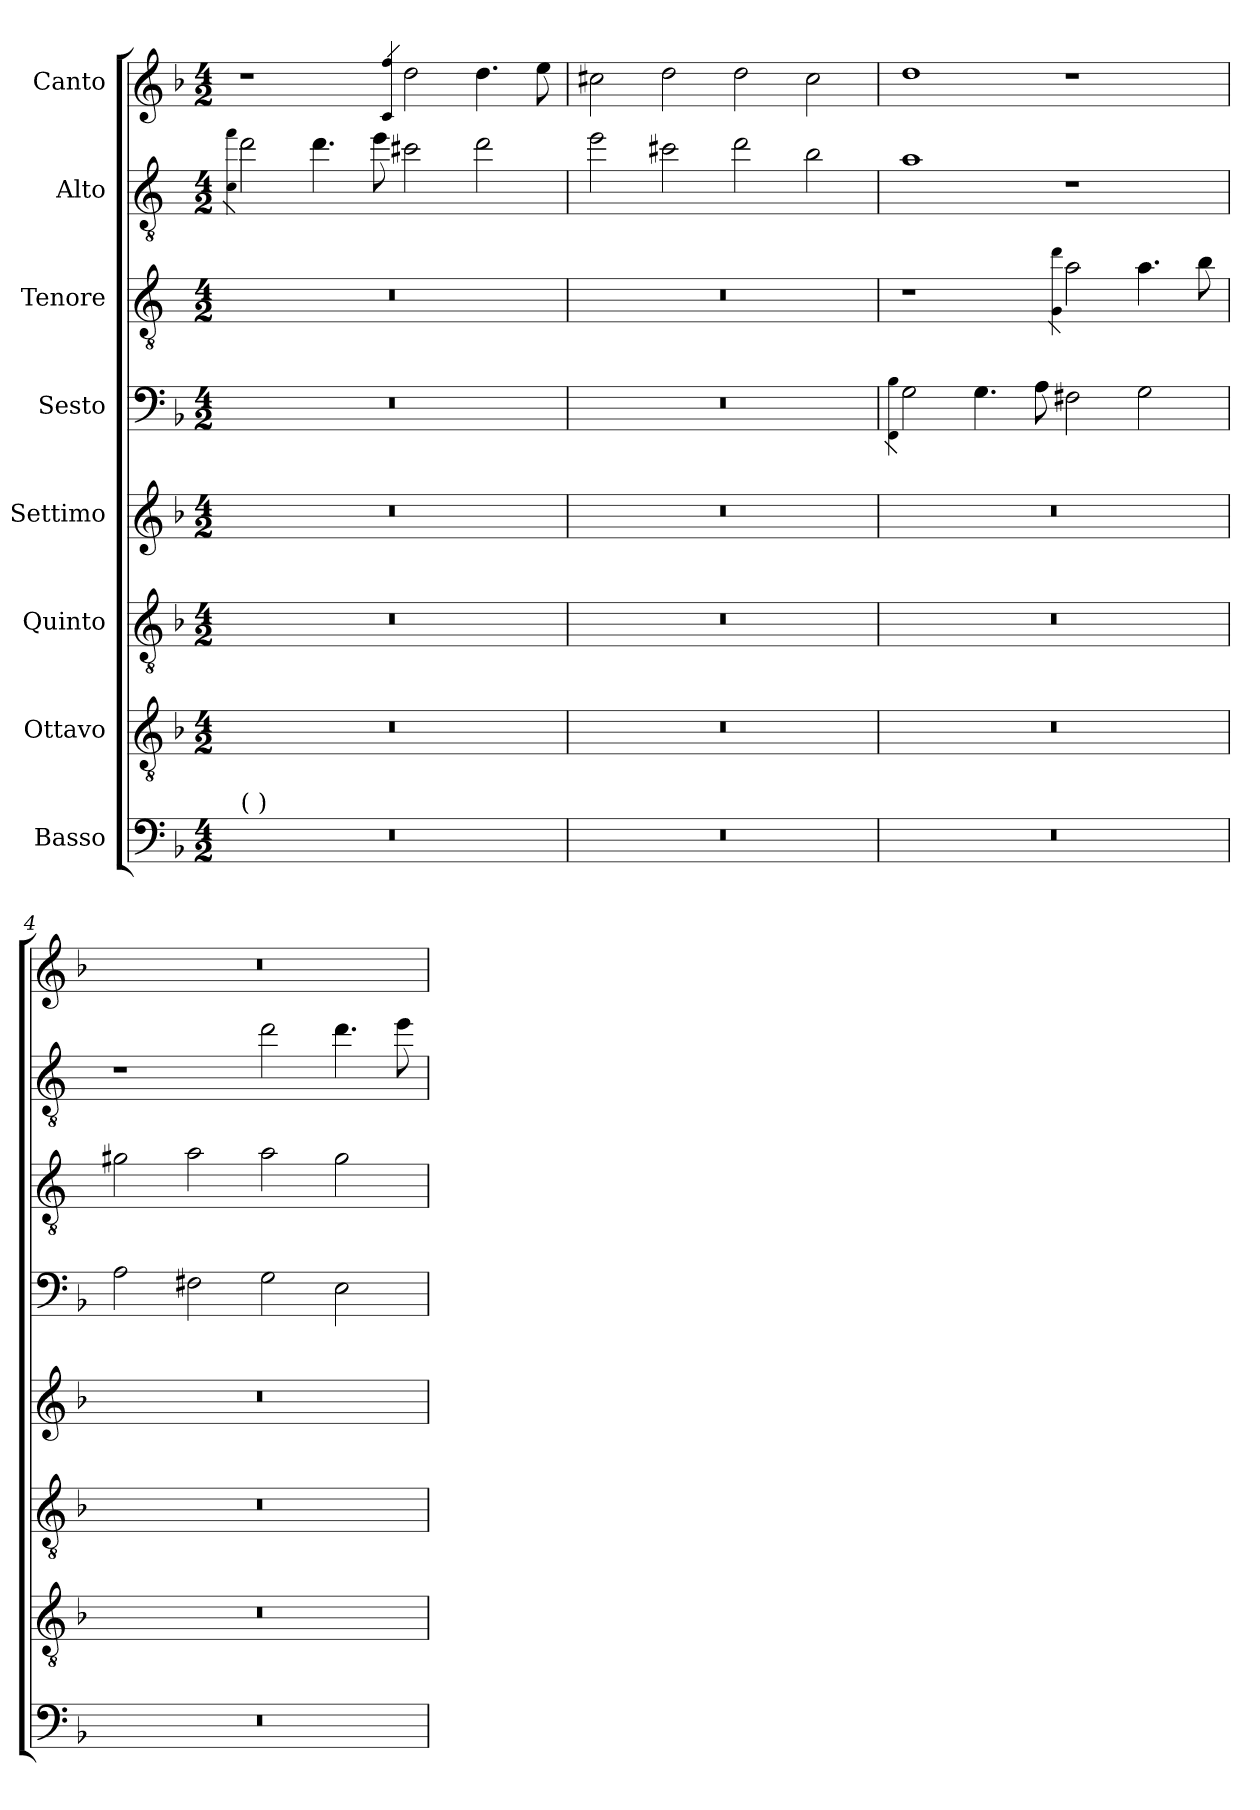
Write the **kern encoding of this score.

**kern	**kern	**kern	**kern	**kern	**kern	**kern	**kern
*part8	*part7	*part6	*part5	*part4	*part3	*part2	*part1
*staff8	*staff7	*staff6	*staff5	*staff4	*staff3	*staff2	*staff1
*I"Basso	*I"Ottavo	*I"Quinto	*I"Settimo	*I"Sesto	*I"Tenore	*I"Alto	*I"Canto
*clefF4	*clefGv2	*clefGv2	*clefG2	*clefF4	*clefGv2	*clefGv2	*clefG2
*	*	*	*	*	*ITrd4c7	*ITrd4c7	*
*k[b-]	*k[b-]	*k[b-]	*k[b-]	*k[b-]	*k[b-]	*k[b-]	*k[b-]
*M4/2	*M4/2	*M4/2	*M4/2	*M4/2	*M4/2	*M4/2	*M4/2
=1	=1	=1	=1	=1	=1	=1	=1
.	.	.	.	.	.	4qF 4qb-	.
!LO:TX:a:t=(     )	!	!	!	!	!	!	!
0r	0r	0r	0r	0r	0r	2g\	1r
.	.	.	.	.	.	4.g\	.
.	.	.	.	.	.	8a\	.
.	.	.	.	.	.	.	4qc 4qff
.	.	.	.	.	.	2f#X\	2dd\
.	.	.	.	.	.	2g\	4.dd\
.	.	.	.	.	.	.	8ee\
=2	=2	=2	=2	=2	=2	=2	=2
0r	0r	0r	0r	0r	0r	2a\	2cc#X\
.	.	.	.	.	.	2f#X\	2dd\
.	.	.	.	.	.	2g\	2dd\
.	.	.	.	.	.	2e\	2cc#\
=3	=3	=3	=3	=3	=3	=3	=3
.	.	.	.	4qFF 4qB-	.	.	.
0r	0r	0r	0r	2G\	1r	1d	1dd
.	.	.	.	4.G\	.	.	.
.	.	.	.	8A\	.	.	.
.	.	.	.	.	4qC 4qg	.	.
.	.	.	.	2F#X\	2d\	1r	1r
.	.	.	.	2G\	4.d\	.	.
.	.	.	.	.	8e\	.	.
=4	=4	=4	=4	=4	=4	=4	=4
0r	0r	0r	0r	2A\	2c#X\	1r	0r
.	.	.	.	2F#X\	2d\	.	.
.	.	.	.	2G\	2d\	2g\	.
.	.	.	.	2E\	2c#\	4.g\	.
.	.	.	.	.	.	8a\	.
=	=	=	=	=	=	=	=
*-	*-	*-	*-	*-	*-	*-	*-
